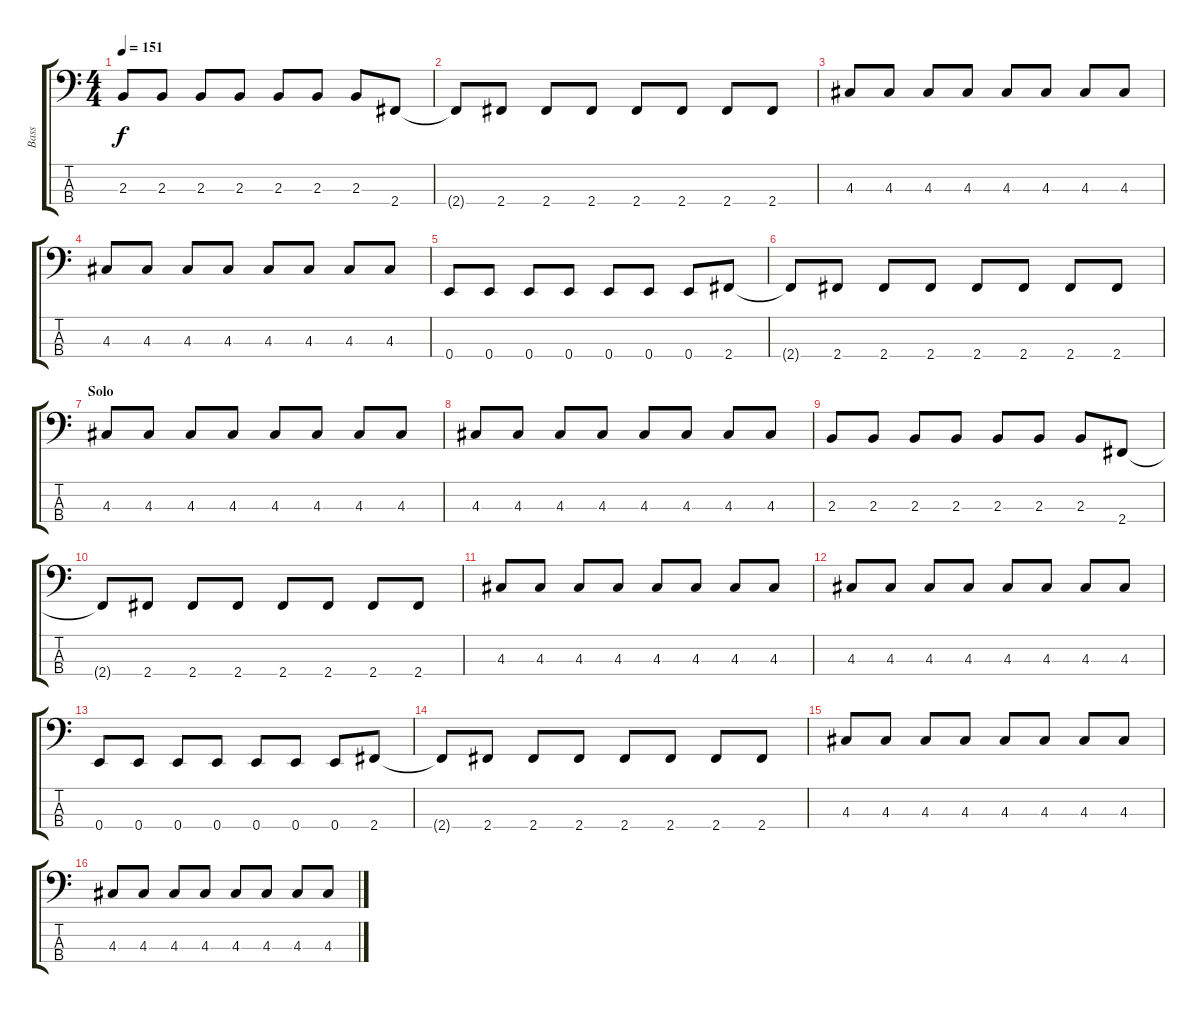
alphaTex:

\track ("Bass" "Bass") {instrument electricbasspick}
\staff {score tabs}
\tuning (G2 D2 A1 E1) {hide}
\ts (4 4)
\tempo 151
\clef f4
\ks c
2.3.8{dy f} 2.3.8 2.3.8 2.3.8 2.3.8 2.3.8 2.3.8 2.4.8 |
2.4{t}.8 2.4.8 2.4.8 2.4.8 2.4.8 2.4.8 2.4.8 2.4.8 |
4.3.8 4.3.8 4.3.8 4.3.8 4.3.8 4.3.8 4.3.8 4.3.8 |
4.3.8 4.3.8 4.3.8 4.3.8 4.3.8 4.3.8 4.3.8 4.3.8 |
0.4.8 0.4.8 0.4.8 0.4.8 0.4.8 0.4.8 0.4.8 2.4.8 |
2.4{t}.8 2.4.8 2.4.8 2.4.8 2.4.8 2.4.8 2.4.8 2.4.8 |
\section ("" "Solo")
4.3.8 4.3.8 4.3.8 4.3.8 4.3.8 4.3.8 4.3.8 4.3.8 |
4.3.8 4.3.8 4.3.8 4.3.8 4.3.8 4.3.8 4.3.8 4.3.8 |
2.3.8 2.3.8 2.3.8 2.3.8 2.3.8 2.3.8 2.3.8 2.4.8 |
2.4{t}.8 2.4.8 2.4.8 2.4.8 2.4.8 2.4.8 2.4.8 2.4.8 |
4.3.8 4.3.8 4.3.8 4.3.8 4.3.8 4.3.8 4.3.8 4.3.8 |
4.3.8 4.3.8 4.3.8 4.3.8 4.3.8 4.3.8 4.3.8 4.3.8 |
0.4.8 0.4.8 0.4.8 0.4.8 0.4.8 0.4.8 0.4.8 2.4.8 |
2.4{t}.8 2.4.8 2.4.8 2.4.8 2.4.8 2.4.8 2.4.8 2.4.8 |
4.3.8 4.3.8 4.3.8 4.3.8 4.3.8 4.3.8 4.3.8 4.3.8 |
4.3.8 4.3.8 4.3.8 4.3.8 4.3.8 4.3.8 4.3.8 4.3.8
